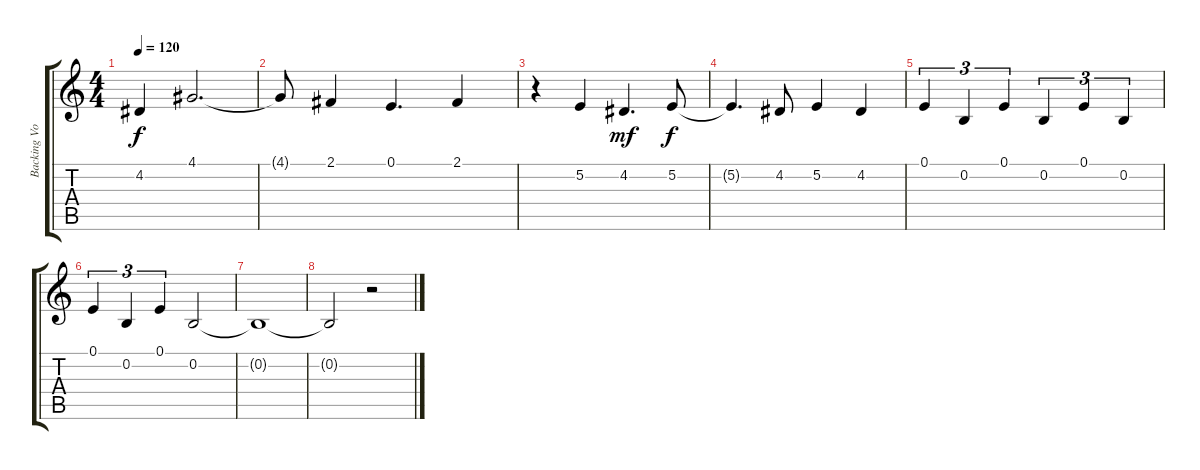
\track ("Backing Vocals" "Backing Vo") {instrument choiraahs}
\staff {score tabs}
\tuning (E4 B3 G3 D3 A2 E2) {hide}
\ts (4 4)
\tempo 120
\clef g2
\ks c
4.2{t}.4{dy f} 4.1.2{d} |
4.1{t}.8 2.1.4 0.1.4{d} 2.1.4 |
r.4 5.2.4 4.2.4{d dy mf} 5.2.8{dy f} |
5.2{t}.4{d} 4.2.8 5.2.4 4.2.4 |
0.1.4{tu (3 2)} 0.2.4{tu (3 2)} 0.1.4{tu (3 2)} 0.2.4{tu (3 2)} 0.1.4{tu (3 2)} 0.2.4{tu (3 2)} |
0.1.4{tu (3 2)} 0.2.4{tu (3 2)} 0.1.4{tu (3 2)} 0.2.2 |
0.2{t}.1 |
0.2{t}.2 r.2
